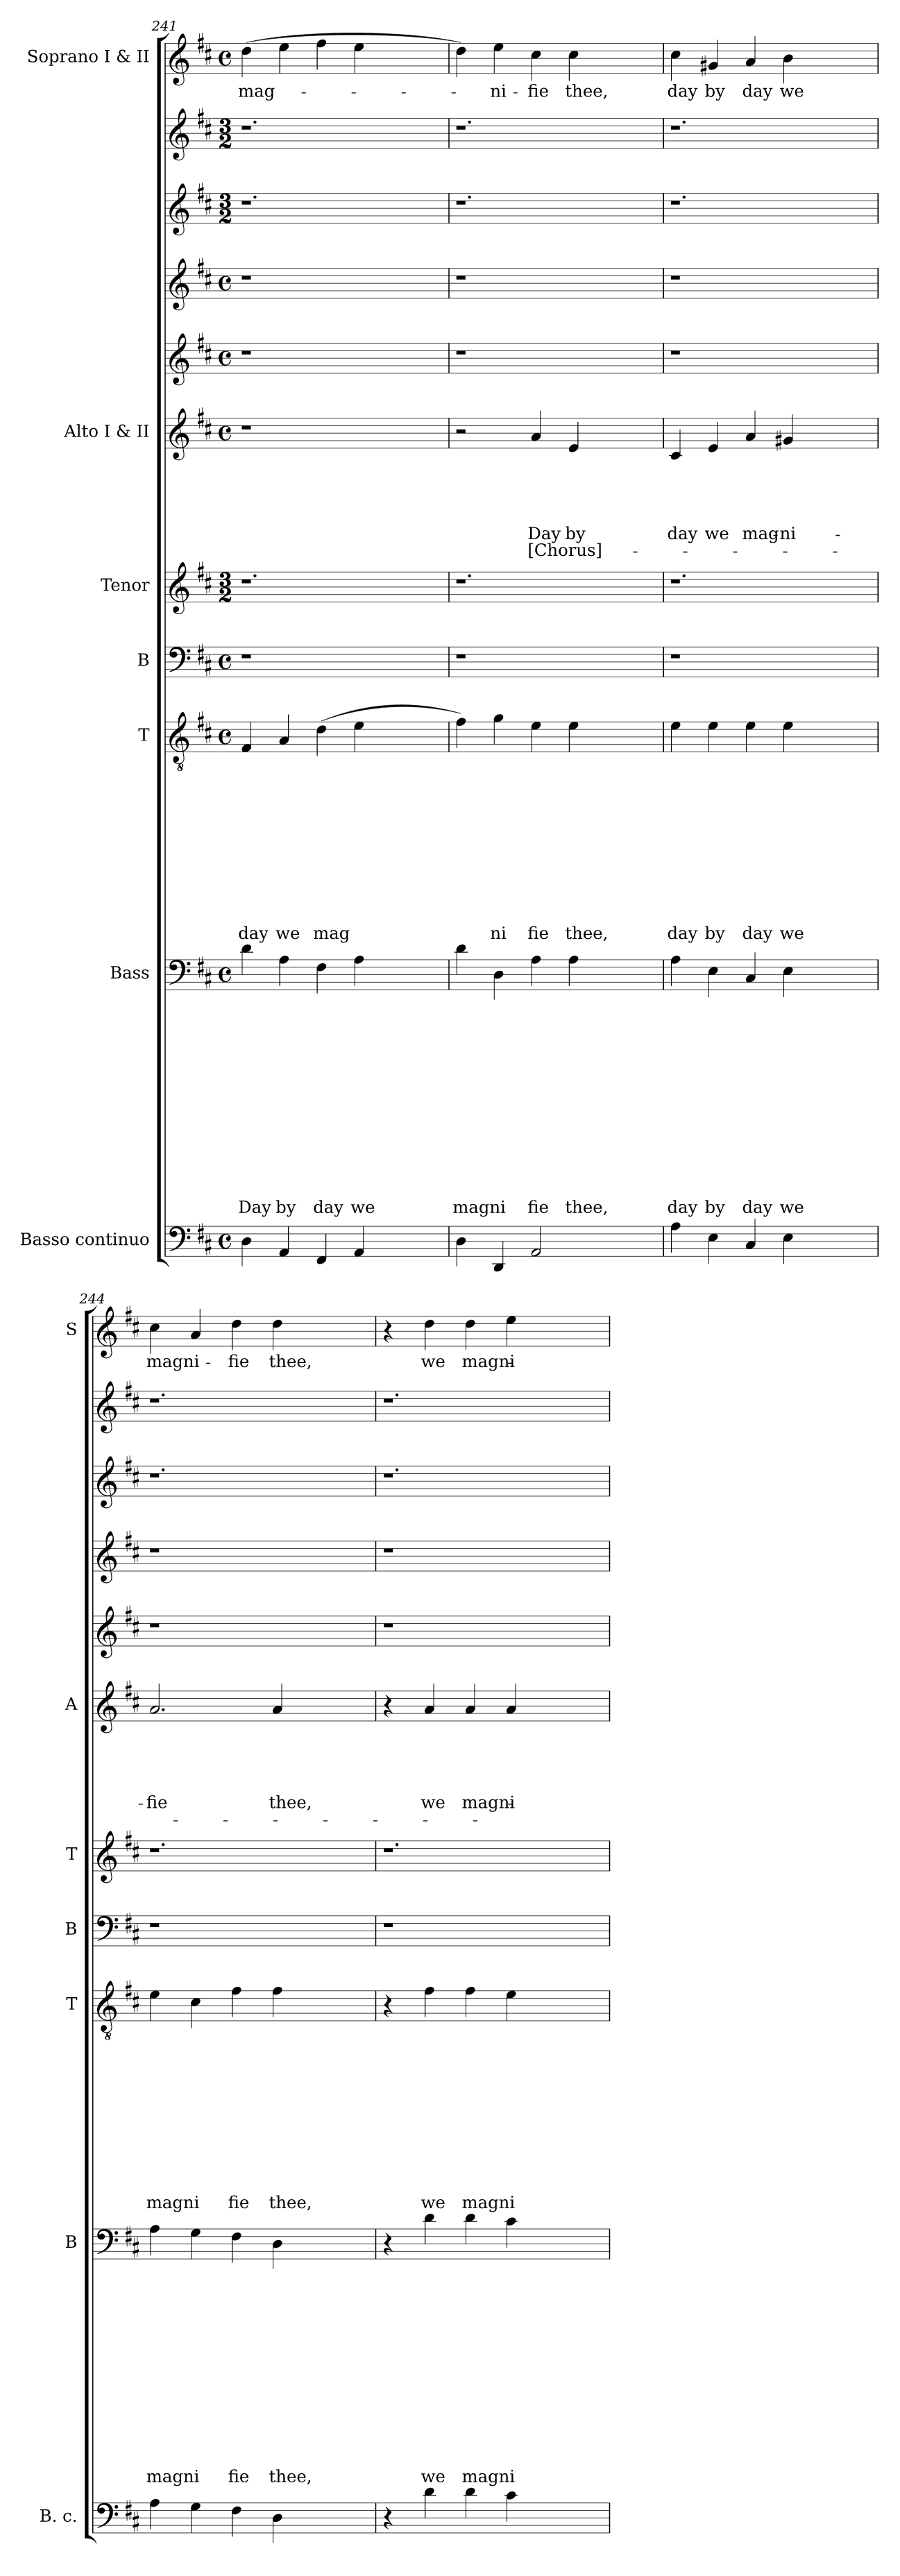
**kern	**kern	**text	**text	**text	**text	**text	**text	**text	**text	**text	**text	**text	**text	**text	**kern	**text	**text	**text	**text	**text	**text	**text	**text	**text	**text	**text	**kern	**kern	**kern	**text	**text	**text	**text	**text	**text	**kern	**kern	**kern	**kern	**kern	**text
*part11	*part10	*part10	*part10	*part10	*part10	*part10	*part10	*part10	*part10	*part10	*part10	*part10	*part10	*part10	*part9	*part9	*part9	*part9	*part9	*part9	*part9	*part9	*part9	*part9	*part9	*part9	*part8	*part7	*part6	*part6	*part6	*part6	*part6	*part6	*part6	*part5	*part4	*part3	*part2	*part1	*part1
*staff11	*staff10	*staff10	*staff10	*staff10	*staff10	*staff10	*staff10	*staff10	*staff10	*staff10	*staff10	*staff10	*staff10	*staff10	*staff9	*staff9	*staff9	*staff9	*staff9	*staff9	*staff9	*staff9	*staff9	*staff9	*staff9	*staff9	*staff8	*staff7	*staff6	*staff6	*staff6	*staff6	*staff6	*staff6	*staff6	*staff5	*staff4	*staff3	*staff2	*staff1	*staff1
*I"Basso continuo	*I"Bass	*	*	*	*	*	*	*	*	*	*	*	*	*	*I"T	*	*	*	*	*	*	*	*	*	*	*	*I"B	*I"Tenor	*I"Alto I & II	*	*	*	*	*	*	*	*	*	*	*I"Soprano I & II	*
*I'B. c.	*I'B	*	*	*	*	*	*	*	*	*	*	*	*	*	*I'T	*	*	*	*	*	*	*	*	*	*	*	*I'B	*I'T	*I'A	*	*	*	*	*	*	*	*	*	*	*I'S	*
*clefF4	*clefF4	*	*	*	*	*	*	*	*	*	*	*	*	*	*clefGv2	*	*	*	*	*	*	*	*	*	*	*	*clefF4	*clefG2	*clefG2	*	*	*	*	*	*	*clefG2	*clefG2	*clefG2	*clefG2	*clefG2	*
*ITrd7c12	*	*	*	*	*	*	*	*	*	*	*	*	*	*	*	*	*	*	*	*	*	*	*	*	*	*	*	*	*	*	*	*	*	*	*	*	*	*	*	*	*
*k[f#c#]	*k[f#c#]	*	*	*	*	*	*	*	*	*	*	*	*	*	*k[f#c#]	*	*	*	*	*	*	*	*	*	*	*	*k[f#c#]	*k[f#c#]	*k[f#c#]	*	*	*	*	*	*	*k[f#c#]	*k[f#c#]	*k[f#c#]	*k[f#c#]	*k[f#c#]	*
*D:	*D:	*	*	*	*	*	*	*	*	*	*	*	*	*	*D:	*	*	*	*	*	*	*	*	*	*	*	*D:	*D:	*D:	*	*	*	*	*	*	*D:	*D:	*D:	*D:	*D:	*
*M4/4	*M4/4	*	*	*	*	*	*	*	*	*	*	*	*	*	*M4/4	*	*	*	*	*	*	*	*	*	*	*	*M4/4	*M3/2	*M4/4	*	*	*	*	*	*	*M4/4	*M4/4	*M3/2	*M3/2	*M4/4	*
*met(c)	*met(c)	*	*	*	*	*	*	*	*	*	*	*	*	*	*met(c)	*	*	*	*	*	*	*	*	*	*	*	*met(c)	*	*met(c)	*	*	*	*	*	*	*met(c)	*met(c)	*	*	*met(c)	*
=241	=241	=241	=241	=241	=241	=241	=241	=241	=241	=241	=241	=241	=241	=241	=241	=241	=241	=241	=241	=241	=241	=241	=241	=241	=241	=241	=241	=241	=241	=241	=241	=241	=241	=241	=241	=241	=241	=241	=241	=241	=241
!	!	!	!	!	!	!	!	!	!	!	!	!	!	!LO:LY:b	!	!	!	!	!	!	!	!	!	!	!	!LO:LY:b	!	!	!	!	!	!	!	!	!	!	!	!	!	!	!LO:LY:b
4DD\	4d\	.	.	.	.	.	.	.	.	.	.	.	.	Day	4F#/	.	.	.	.	.	.	.	.	.	.	day	1r	1.r	1r	.	.	.	.	.	.	1r	1r	1.r	1.r	(>4dd\	mag-
!	!	!	!	!	!	!	!	!	!	!	!	!	!	!LO:LY:b	!	!	!	!	!	!	!	!	!	!	!	!LO:LY:b	!	!	!	!	!	!	!	!	!	!	!	!	!	!	!
4AAA/	4A\	.	.	.	.	.	.	.	.	.	.	.	.	by	4A/	.	.	.	.	.	.	.	.	.	.	we	.	.	.	.	.	.	.	.	.	.	.	.	.	4ee\	.
!	!	!	!	!	!	!	!	!	!	!	!	!	!	!LO:LY:b	!	!	!	!	!	!	!	!	!	!	!	!LO:LY:b	!	!	!	!	!	!	!	!	!	!	!	!	!	!	!
4FFF#/	4F#\	.	.	.	.	.	.	.	.	.	.	.	.	day	(>4d\	.	.	.	.	.	.	.	.	.	.	mag	.	.	.	.	.	.	.	.	.	.	.	.	.	4ff#\	.
!	!	!	!	!	!	!	!	!	!	!	!	!	!	!LO:LY:b	!	!	!	!	!	!	!	!	!	!	!	!	!	!	!	!	!	!	!	!	!	!	!	!	!	!	!
4AAA/	4A\	.	.	.	.	.	.	.	.	.	.	.	.	we	4e\	.	.	.	.	.	.	.	.	.	.	.	.	.	.	.	.	.	.	.	.	.	.	.	.	4ee\	.
2ryy	2ryy	.	.	.	.	.	.	.	.	.	.	.	.	.	2ryy	.	.	.	.	.	.	.	.	.	.	.	2ryy	.	2ryy	.	.	.	.	.	.	2ryy	2ryy	.	.	2ryy	.
=242	=242	=242	=242	=242	=242	=242	=242	=242	=242	=242	=242	=242	=242	=242	=242	=242	=242	=242	=242	=242	=242	=242	=242	=242	=242	=242	=242	=242	=242	=242	=242	=242	=242	=242	=242	=242	=242	=242	=242	=242	=242
!	!	!	!	!	!	!	!	!	!	!	!	!	!	!LO:LY:b	!	!	!	!	!	!	!	!	!	!	!	!	!	!	!	!	!	!	!	!	!	!	!	!	!	!	!
4DD\	4d\	.	.	.	.	.	.	.	.	.	.	.	.	magni	4f#\)	.	.	.	.	.	.	.	.	.	.	.	1r	1.r	2r	.	.	.	.	.	.	1r	1r	1.r	1.r	4dd\)	.
!	!	!	!	!	!	!	!	!	!	!	!	!	!	!	!	!	!	!	!	!	!	!	!	!	!	!LO:LY:b	!	!	!	!	!	!	!	!	!	!	!	!	!	!	!LO:LY:b
4DDD/	4D\	.	.	.	.	.	.	.	.	.	.	.	.	.	4g\	.	.	.	.	.	.	.	.	.	.	ni	.	.	.	.	.	.	.	.	.	.	.	.	.	4ee\	-ni-
!	!	!	!	!	!	!	!	!	!	!	!	!	!	!LO:LY:b	!	!	!	!	!	!	!	!	!	!	!	!LO:LY:b	!	!	!	!	!	!	!	!LO:LY:b	!LO:LY:b	!	!	!	!	!	!LO:LY:b
2AAA/	4A\	.	.	.	.	.	.	.	.	.	.	.	.	fie	4e\	.	.	.	.	.	.	.	.	.	.	fie	.	.	4a/	.	.	.	.	Day	[Chorus]-	.	.	.	.	4cc#\	-fie
!	!	!	!	!	!	!	!	!	!	!	!	!	!	!LO:LY:b	!	!	!	!	!	!	!	!	!	!	!	!LO:LY:b	!	!	!	!	!	!	!	!LO:LY:b	!	!	!	!	!	!	!LO:LY:b
.	4A\	.	.	.	.	.	.	.	.	.	.	.	.	thee,	4e\	.	.	.	.	.	.	.	.	.	.	thee,	.	.	4e/	.	.	.	.	by	.	.	.	.	.	4cc#\	thee,
2ryy	2ryy	.	.	.	.	.	.	.	.	.	.	.	.	.	2ryy	.	.	.	.	.	.	.	.	.	.	.	2ryy	.	2ryy	.	.	.	.	.	.	2ryy	2ryy	.	.	2ryy	.
=243	=243	=243	=243	=243	=243	=243	=243	=243	=243	=243	=243	=243	=243	=243	=243	=243	=243	=243	=243	=243	=243	=243	=243	=243	=243	=243	=243	=243	=243	=243	=243	=243	=243	=243	=243	=243	=243	=243	=243	=243	=243
!	!	!	!	!	!	!	!	!	!	!	!	!	!	!LO:LY:b	!	!	!	!	!	!	!	!	!	!	!	!LO:LY:b	!	!	!	!	!	!	!	!LO:LY:b	!	!	!	!	!	!	!LO:LY:b
4AA\	4A\	.	.	.	.	.	.	.	.	.	.	.	.	day	4e\	.	.	.	.	.	.	.	.	.	.	day	1r	1.r	4c#/	.	.	.	.	day	.	1r	1r	1.r	1.r	4cc#\	day
!	!	!	!	!	!	!	!	!	!	!	!	!	!	!LO:LY:b	!	!	!	!	!	!	!	!	!	!	!	!LO:LY:b	!	!	!	!	!	!	!	!LO:LY:b	!	!	!	!	!	!	!LO:LY:b
4EE\	4E\	.	.	.	.	.	.	.	.	.	.	.	.	by	4e\	.	.	.	.	.	.	.	.	.	.	by	.	.	4e/	.	.	.	.	we	.	.	.	.	.	4g#X/	by
!	!	!	!	!	!	!	!	!	!	!	!	!	!	!LO:LY:b	!	!	!	!	!	!	!	!	!	!	!	!LO:LY:b	!	!	!	!	!	!	!	!LO:LY:b	!	!	!	!	!	!	!LO:LY:b
4CC#/	4C#/	.	.	.	.	.	.	.	.	.	.	.	.	day	4e\	.	.	.	.	.	.	.	.	.	.	day	.	.	4a/	.	.	.	.	mag-	.	.	.	.	.	4a/	day
!	!	!	!	!	!	!	!	!	!	!	!	!	!	!LO:LY:b	!	!	!	!	!	!	!	!	!	!	!	!LO:LY:b	!	!	!	!	!	!	!	!LO:LY:b	!	!	!	!	!	!	!LO:LY:b
4EE\	4E\	.	.	.	.	.	.	.	.	.	.	.	.	we	4e\	.	.	.	.	.	.	.	.	.	.	we	.	.	4g#X/	.	.	.	.	-ni-	.	.	.	.	.	4b\	we
2ryy	2ryy	.	.	.	.	.	.	.	.	.	.	.	.	.	2ryy	.	.	.	.	.	.	.	.	.	.	.	2ryy	.	2ryy	.	.	.	.	.	.	2ryy	2ryy	.	.	2ryy	.
=244	=244	=244	=244	=244	=244	=244	=244	=244	=244	=244	=244	=244	=244	=244	=244	=244	=244	=244	=244	=244	=244	=244	=244	=244	=244	=244	=244	=244	=244	=244	=244	=244	=244	=244	=244	=244	=244	=244	=244	=244	=244
!	!	!	!	!	!	!	!	!	!	!	!	!	!	!LO:LY:b	!	!	!	!	!	!	!	!	!	!	!	!LO:LY:b	!	!	!	!	!	!	!	!LO:LY:b	!	!	!	!	!	!	!LO:LY:b
4AA\	4A\	.	.	.	.	.	.	.	.	.	.	.	.	magni	4e\	.	.	.	.	.	.	.	.	.	.	magni	1r	1.r	2.a/	.	.	.	.	-fie	.	1r	1r	1.r	1.r	4cc#\	magni-
4GG\	4G\	.	.	.	.	.	.	.	.	.	.	.	.	.	4c#\	.	.	.	.	.	.	.	.	.	.	.	.	.	.	.	.	.	.	.	.	.	.	.	.	4a/	.
!	!	!	!	!	!	!	!	!	!	!	!	!	!	!LO:LY:b	!	!	!	!	!	!	!	!	!	!	!	!LO:LY:b	!	!	!	!	!	!	!	!	!	!	!	!	!	!	!LO:LY:b
4FF#\	4F#\	.	.	.	.	.	.	.	.	.	.	.	.	fie	4f#\	.	.	.	.	.	.	.	.	.	.	fie	.	.	.	.	.	.	.	.	.	.	.	.	.	4dd\	-fie
!	!	!	!	!	!	!	!	!	!	!	!	!	!	!LO:LY:b	!	!	!	!	!	!	!	!	!	!	!	!LO:LY:b	!	!	!	!	!	!	!	!LO:LY:b	!	!	!	!	!	!	!LO:LY:b
4DD\	4D\	.	.	.	.	.	.	.	.	.	.	.	.	thee,	4f#\	.	.	.	.	.	.	.	.	.	.	thee,	.	.	4a/	.	.	.	.	thee,	.	.	.	.	.	4dd\	thee,
2ryy	2ryy	.	.	.	.	.	.	.	.	.	.	.	.	.	2ryy	.	.	.	.	.	.	.	.	.	.	.	2ryy	.	2ryy	.	.	.	.	.	.	2ryy	2ryy	.	.	2ryy	.
=245	=245	=245	=245	=245	=245	=245	=245	=245	=245	=245	=245	=245	=245	=245	=245	=245	=245	=245	=245	=245	=245	=245	=245	=245	=245	=245	=245	=245	=245	=245	=245	=245	=245	=245	=245	=245	=245	=245	=245	=245	=245
4r	4r	.	.	.	.	.	.	.	.	.	.	.	.	.	4r	.	.	.	.	.	.	.	.	.	.	.	1r	1.r	4r	.	.	.	.	.	.	1r	1r	1.r	1.r	4r	.
!	!	!	!	!	!	!	!	!	!	!	!	!	!	!LO:LY:b	!	!	!	!	!	!	!	!	!	!	!	!LO:LY:b	!	!	!	!	!	!	!	!LO:LY:b	!	!	!	!	!	!	!LO:LY:b
4D\	4d\	.	.	.	.	.	.	.	.	.	.	.	.	we	4f#\	.	.	.	.	.	.	.	.	.	.	we	.	.	4a/	.	.	.	.	we	.	.	.	.	.	4dd\	we
!	!	!	!	!	!	!	!	!	!	!	!	!	!	!LO:LY:b	!	!	!	!	!	!	!	!	!	!	!	!LO:LY:b	!	!	!	!	!	!	!	!LO:LY:b	!	!	!	!	!	!	!LO:LY:b
4D\	4d\	.	.	.	.	.	.	.	.	.	.	.	.	magni	4f#\	.	.	.	.	.	.	.	.	.	.	magni	.	.	4a/	.	.	.	.	magni-	.	.	.	.	.	4dd\	magni-
4C#\	4c#\	.	.	.	.	.	.	.	.	.	.	.	.	.	4e\	.	.	.	.	.	.	.	.	.	.	.	.	.	4a/	.	.	.	.	.	.	.	.	.	.	4ee\	.
2ryy	2ryy	.	.	.	.	.	.	.	.	.	.	.	.	.	2ryy	.	.	.	.	.	.	.	.	.	.	.	2ryy	.	2ryy	.	.	.	.	.	.	2ryy	2ryy	.	.	2ryy	.
=	=	=	=	=	=	=	=	=	=	=	=	=	=	=	=	=	=	=	=	=	=	=	=	=	=	=	=	=	=	=	=	=	=	=	=	=	=	=	=	=	=
*-	*-	*-	*-	*-	*-	*-	*-	*-	*-	*-	*-	*-	*-	*-	*-	*-	*-	*-	*-	*-	*-	*-	*-	*-	*-	*-	*-	*-	*-	*-	*-	*-	*-	*-	*-	*-	*-	*-	*-	*-	*-
